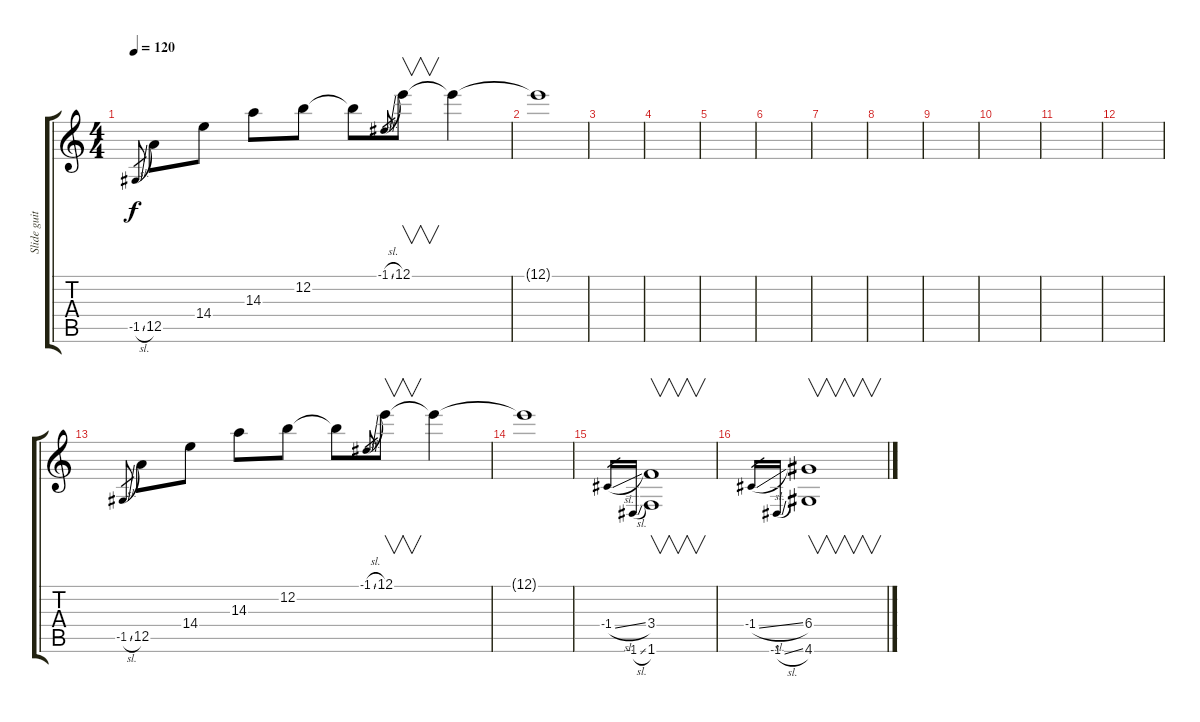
\track ("Slide guit" "Slide guit") {instrument overdrivenguitar}
\staff {score tabs}
\tuning (E4 B3 G3 D3 A2 E2) {hide}
\ts (4 4)
\tempo 120
\clef g2
\ks c
-1.5{sl}.8{gr dy f} 12.5.8 14.4.8 14.3.8 12.2.8 12.2{t}.8 -1.1{sl}.8{gr} 12.1.8{v} 12.1{t}.4 |
12.1{t}.1 |
|
|
|
|
|
|
|
|
|
|
-1.5{sl}.8{gr} 12.5.8 14.4.8 14.3.8 12.2.8 12.2{t}.8 -1.1{sl}.8{gr} 12.1.8{v} 12.1{t}.4 |
12.1{t}.1 |
-1.4{sl}.16{gr} -1.6{sl}.16{gr} (3.4 1.6).1{v} |
-1.4{sl}.16{gr} -1.6{sl}.16{gr} (6.4 4.6).1{v}
